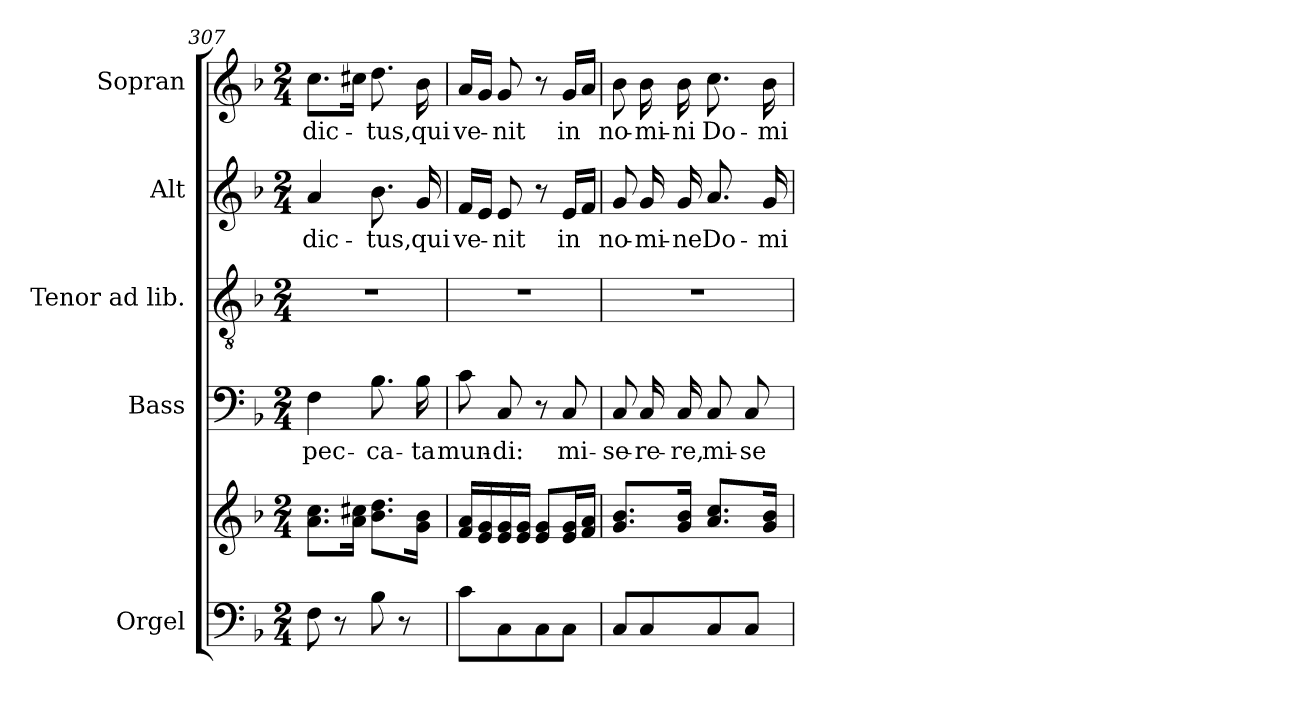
**kern	**kern	**kern	**text	**kern	**kern	**text	**kern	**text
*part5	*part5	*part4	*part4	*part3	*part2	*part2	*part1	*part1
*staff6	*staff5	*staff4	*staff4	*staff3	*staff2	*staff2	*staff1	*staff1
*I"Orgel	*	*I"Bass	*	*I"Tenor ad lib.	*I"Alt	*	*I"Sopran	*
*I'Org.	*	*I'B	*	*I'T	*I'A	*	*I'S	*
!!LO:LB:g=z
*clefF4	*clefG2	*clefF4	*	*clefGv2	*clefG2	*	*clefG2	*
*k[b-]	*k[b-]	*k[b-]	*	*k[b-]	*k[b-]	*	*k[b-]	*
*F:	*F:	*F:	*	*F:	*F:	*	*F:	*
*M2/4	*M2/4	*M2/4	*	*M2/4	*M2/4	*	*M2/4	*
=307	=307	=307	=307	=307	=307	=307	=307	=307
!	!	!	!LO:LY:b	!	!	!LO:LY:b	!	!LO:LY:b
8F\	8.a\ 8.cc\L	4F\	pec-	2r	4a/	-dic-	8.cc\L	-dic-
8r	.	.	.	.	.	.	.	.
.	16a\ 16cc#X\Jk	.	.	.	.	.	16cc#X\Jk	.
!	!	!	!LO:LY:b	!	!	!LO:LY:b	!	!LO:LY:b
8B-\	8.b-\ 8.dd\L	8.B-\	-ca-	.	8.b-\	-tus,	8.dd\	-tus,
8r	.	.	.	.	.	.	.	.
!	!	!	!LO:LY:b	!	!	!LO:LY:b	!	!LO:LY:b
.	16g\ 16b-\Jk	16B-\	-ta	.	16g/	qui	16b-\	qui
=308	=308	=308	=308	=308	=308	=308	=308	=308
!	!	!	!LO:LY:b	!	!	!LO:LY:b	!	!LO:LY:b
8c\L	16f/ 16a/LL	8c\	mun-	2r	16f/LL	ve-	16a/LL	ve-
.	16e/ 16g/	.	.	.	16e/JJ	.	16g/JJ	.
!	!	!	!LO:LY:b	!	!	!LO:LY:b	!	!LO:LY:b
8C\	16e/ 16g/	8C/	-di:	.	8e/	-nit	8g/	-nit
.	16e/ 16g/JJ	.	.	.	.	.	.	.
8C\	8e/ 8g/L	8r	.	.	8r	.	8r	.
!	!	!	!LO:LY:b	!	!	!LO:LY:b	!	!LO:LY:b
8C\J	16e/ 16g/L	8C/	mi-	.	16e/LL	in	16g/LL	in
.	16f/ 16a/JJ	.	.	.	16f/JJ	.	16a/JJ	.
=309	=309	=309	=309	=309	=309	=309	=309	=309
!	!	!	!LO:LY:b	!	!	!LO:LY:b	!	!LO:LY:b
8C/L	8.g/ 8.b-/L	8C/	-se-	2r	8g/	no-	8b-\	no-
!	!	!	!LO:LY:b	!	!	!LO:LY:b	!	!LO:LY:b
8C/	.	16C/	-re-	.	16g/	-mi-	16b-\	-mi-
!	!	!	!LO:LY:b	!	!	!LO:LY:b	!	!LO:LY:b
.	16g/ 16b-/Jk	16C/	-re,	.	16g/	-ne	16b-\	-ni
!	!	!	!LO:LY:b	!	!	!LO:LY:b	!	!LO:LY:b
8C/	8.a/ 8.cc/L	8C/	mi-	.	8.a/	Do-	8.cc\	Do-
!	!	!	!LO:LY:b	!	!	!	!	!
8C/J	.	8C/	-se-	.	.	.	.	.
!	!	!	!	!	!	!LO:LY:b	!	!LO:LY:b
.	16g/ 16b-/Jk	.	.	.	16g/	-mi-	16b-\	-mi-
=	=	=	=	=	=	=	=	=
*-	*-	*-	*-	*-	*-	*-	*-	*-
